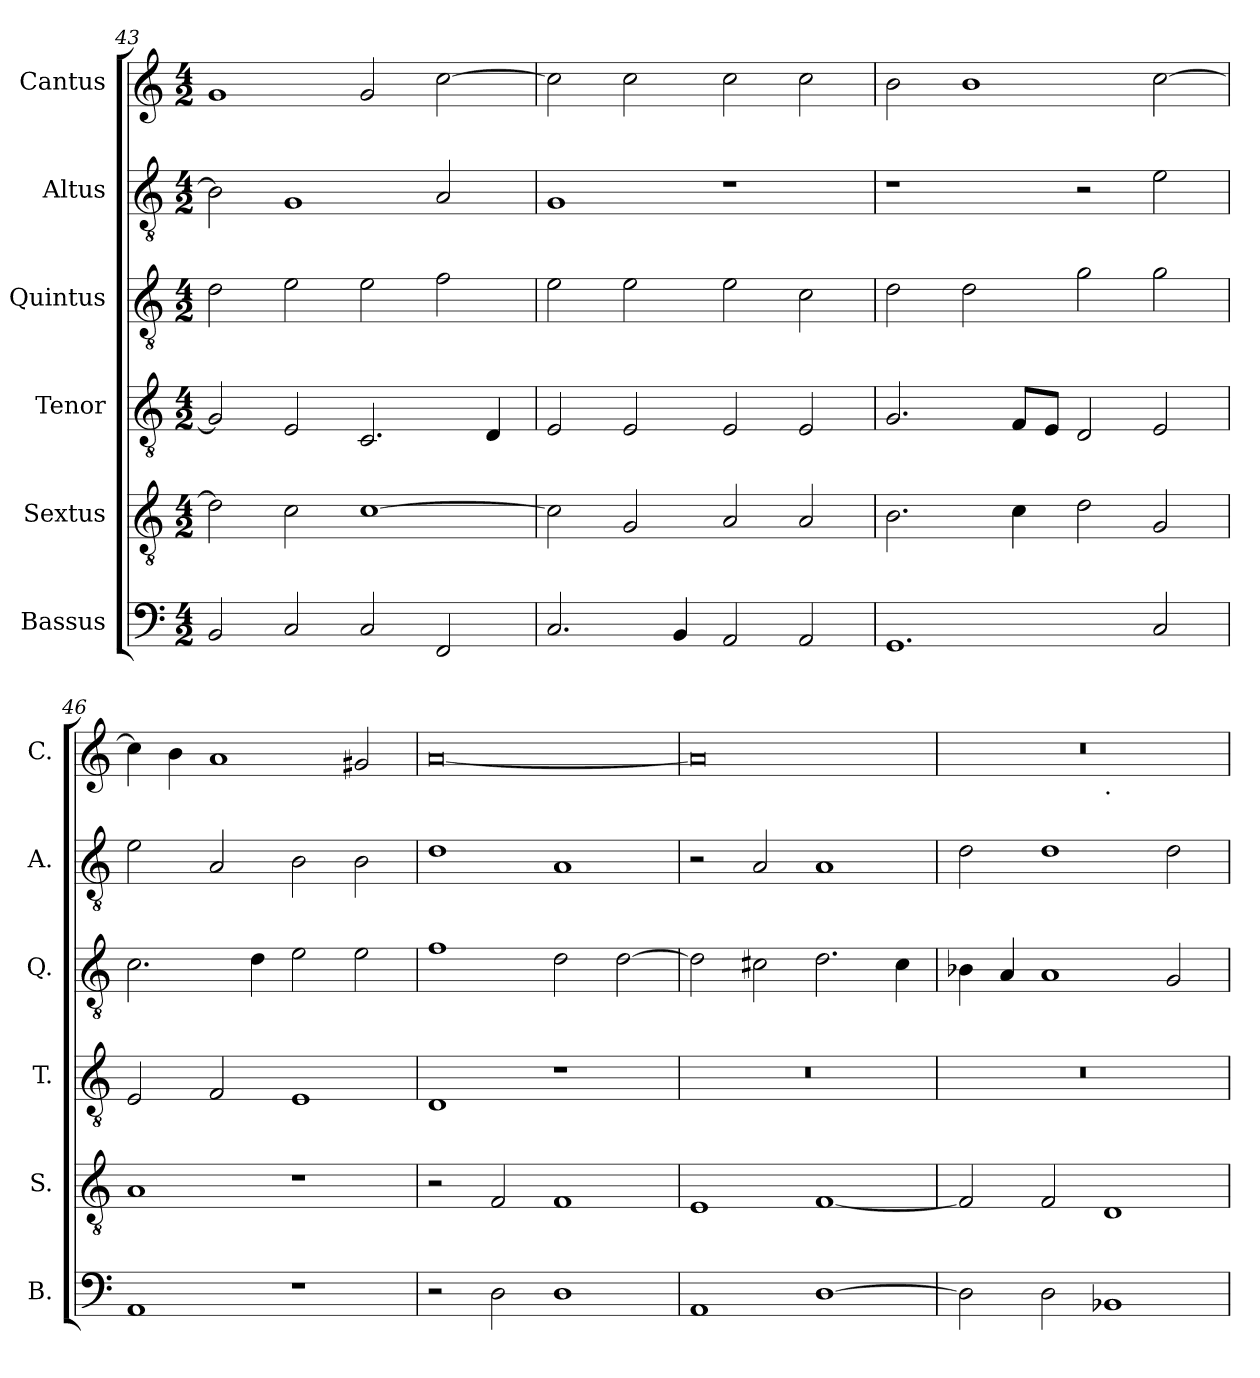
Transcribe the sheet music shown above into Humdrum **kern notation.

**kern	**kern	**kern	**kern	**kern	**kern
*part6	*part5	*part4	*part3	*part2	*part1
*staff6	*staff5	*staff4	*staff3	*staff2	*staff1
*I"Bassus	*I"Sextus	*I"Tenor	*I"Quintus	*I"Altus	*I"Cantus
*I'B.	*I'S.	*I'T.	*I'Q.	*I'A.	*I'C.
*clefF4	*clefGv2	*clefGv2	*clefGv2	*clefGv2	*clefG2
*k[]	*k[]	*k[]	*k[]	*k[]	*k[]
*M4/2	*M4/2	*M4/2	*M4/2	*M4/2	*M4/2
=43	=43	=43	=43	=43	=43
2BB/	2d\]	2G/]	2d\	2B\]	1g
2C/	2c\	2E/	2e\	1G	.
2C/	[1c	2.C/	2e\	.	2g/
2FF/	.	.	2f\	2A/	[2cc\
.	.	4D/	.	.	.
=44	=44	=44	=44	=44	=44
2.C/	2c\]	2E/	2e\	1G	2cc\]
.	2G/	2E/	2e\	.	2cc\
4BB/	.	.	.	.	.
2AA/	2A/	2E/	2e\	1r	2cc\
2AA/	2A/	2E/	2c\	.	2cc\
=45	=45	=45	=45	=45	=45
1.GG	2.B\	2.G/	2d\	1r	2b\
.	.	.	2d\	.	1b
.	4c\	8F/L	.	.	.
.	.	8E/J	.	.	.
.	2d\	2D/	2g\	2r	.
2C/	2G/	2E/	2g\	2e\	[2cc\
=46	=46	=46	=46	=46	=46
1AA	1A	2E/	2.c\	2e\	4cc\]
.	.	.	.	.	4b\
.	.	2F/	.	2A/	1a
.	.	.	4d\	.	.
1r	1r	1E	2e\	2B\	.
.	.	.	2e\	2B\	2g#X/
!!LO:PB:g=z
=47	=47	=47	=47	=47	=47
2r	2r	1D	1f	1d	[0a
2D\	2F/	.	.	.	.
1D	1F	1r	2d\	1A	.
.	.	.	[2d\	.	.
=48	=48	=48	=48	=48	=48
1AA	1E	0r	2d\]	2r	0a]
.	.	.	2c#X\	2A/	.
[1D	[1F	.	2.d\	1A	.
.	.	.	4c#\	.	.
=49	=49	=49	=49	=49	=49
*	*	*	*	*	*^
2D\]	2F/]	0r	4B-X\	2d\	0r	1ryy
.	.	.	4A/	.	.	.
2D\	2F/	.	1A	1d	.	.
!	!	!	!	!	!	!LO:TX:b:t=.
1BB-X	1D	.	.	.	.	1ryy
.	.	.	2G/	2d\	.	.
*	*	*	*	*	*v	*v
=	=	=	=	=	=
*-	*-	*-	*-	*-	*-
